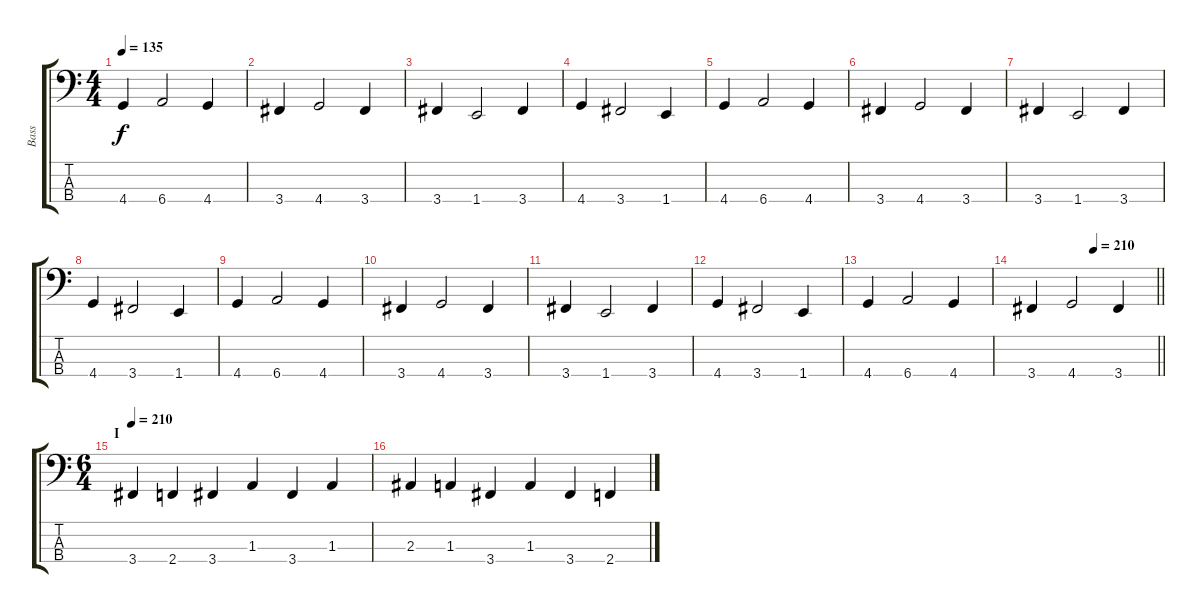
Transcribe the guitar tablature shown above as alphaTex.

\track ("Bass" "Bass") {instrument electricbasspick}
\staff {score tabs}
\tuning (Gb2 Db2 Ab1 Eb1) {hide}
\ts (4 4)
\tempo 135
\clef f4
\ks c
4.4.4{dy f} 6.4.2 4.4.4 |
3.4.4 4.4.2 3.4.4 |
3.4.4 1.4.2 3.4.4 |
4.4.4 3.4.2 1.4.4 |
4.4.4 6.4.2 4.4.4 |
3.4.4 4.4.2 3.4.4 |
3.4.4 1.4.2 3.4.4 |
4.4.4 3.4.2 1.4.4 |
4.4.4 6.4.2 4.4.4 |
3.4.4 4.4.2 3.4.4 |
3.4.4 1.4.2 3.4.4 |
4.4.4 3.4.2 1.4.4 |
4.4.4 6.4.2 4.4.4 |
\tempo (210 0.5)
\barLineRight lightlight
3.4.4 4.4.2 3.4.4 |
\ts (6 4)
\section ("" "I")
\tempo 210
3.4.4 2.4.4 3.4.4 1.3.4 3.4.4 1.3.4 |
2.3.4 1.3.4 3.4.4 1.3.4 3.4.4 2.4.4
